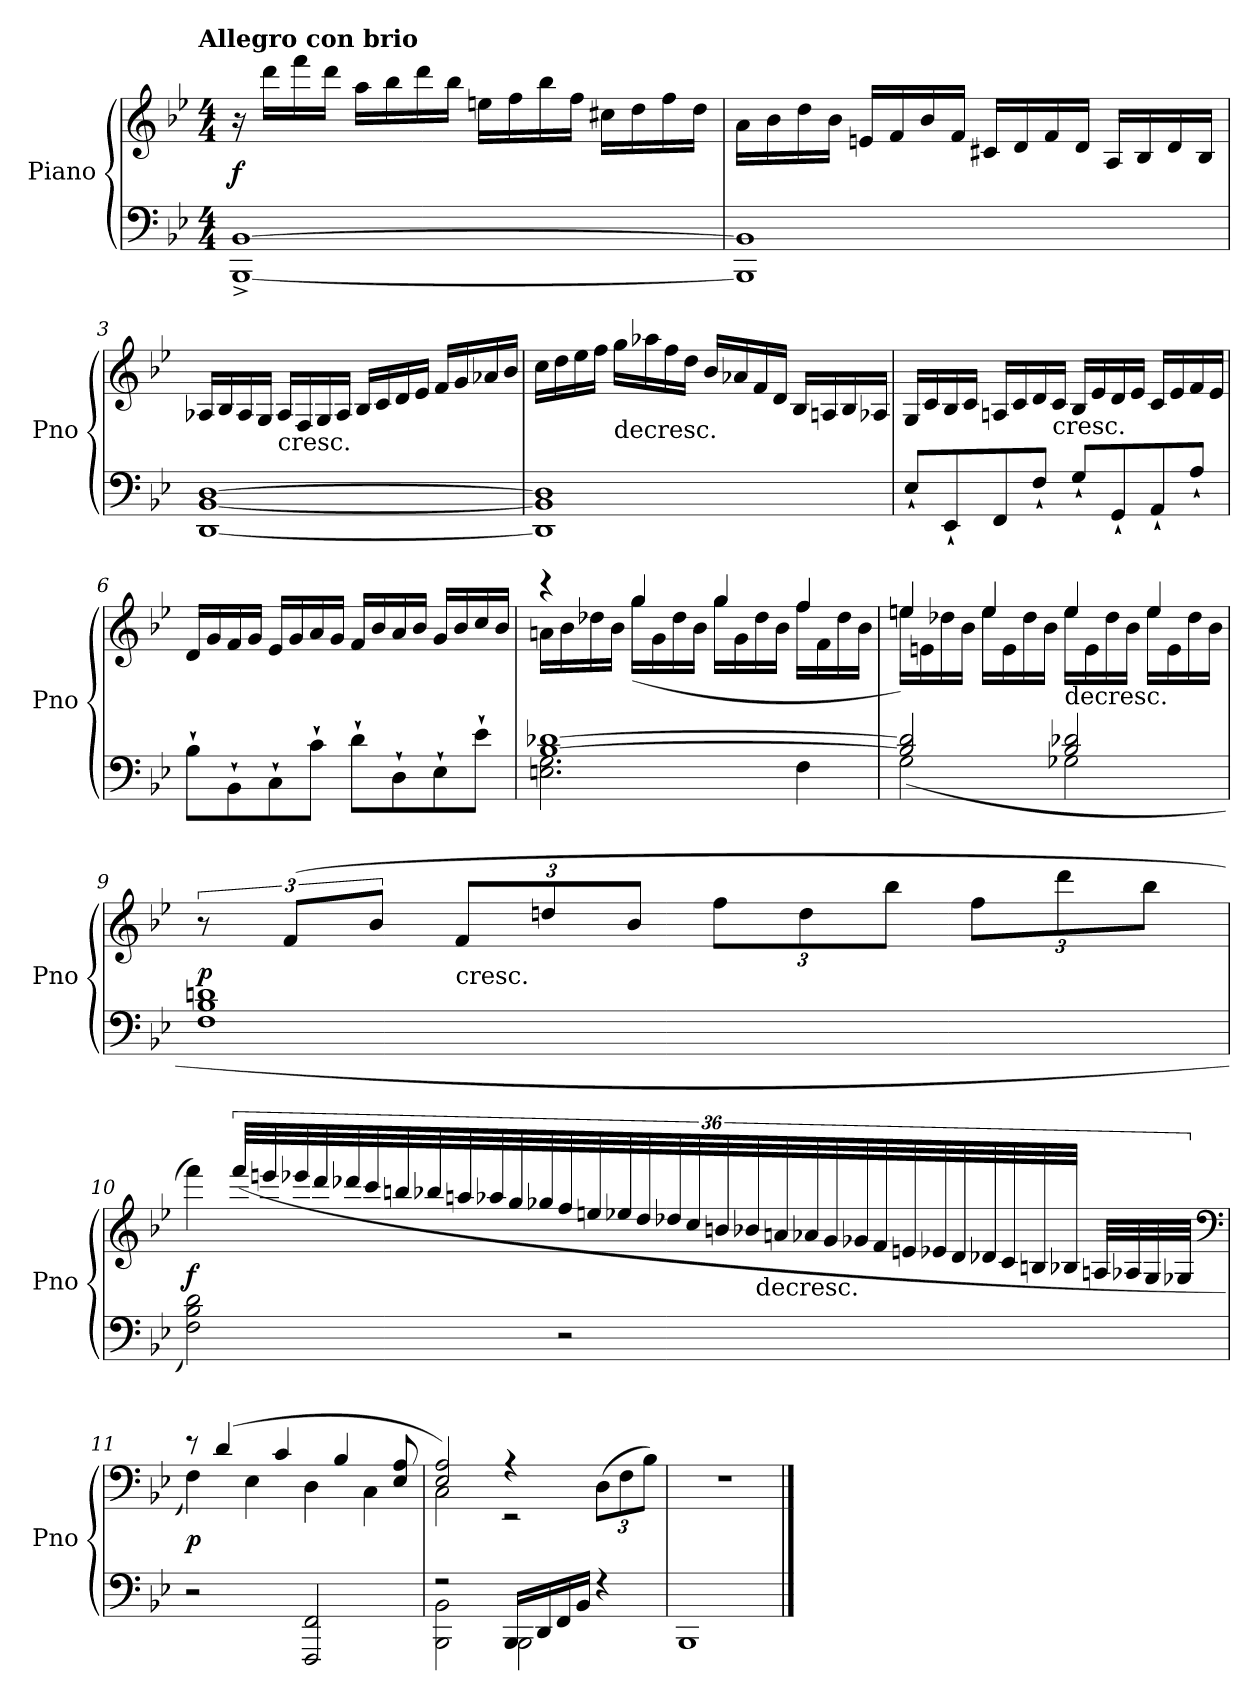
**kern	**kern	**dynam
*part1	*part1	*part1
*staff2	*staff1	*staff1/2
*I"Piano	*	*
*I'Pno	*	*
*clefF4	*clefG2	*
*k[b-e-]	*k[b-e-]	*
*B-:	*B-:	*
!!LO:TX:omd:t=Allegro con brio
*M4/4	*M4/4	*
*MM132	*MM132	*
=1	=1	=1
[1BBB-^ [1BB-^	16r	f
.	16ddd\LL	.
.	16fff\	.
.	16ddd\JJ	.
.	16aa\LL	.
.	16bb-\	.
.	16ddd\	.
.	16bb-\JJ	.
.	16een\LL	.
.	16ff\	.
.	16bb-\	.
.	16ff\JJ	.
.	16cc#X\LL	.
.	16dd\	.
.	16ff\	.
.	16dd\JJ	.
=2	=2	=2
1BBB-] 1BB-]	16a\LL	.
.	16b-\	.
.	16dd\	.
.	16b-\JJ	.
.	16en/LL	.
.	16f/	.
.	16b-/	.
.	16f/JJ	.
.	16c#X/LL	.
.	16d/	.
.	16f/	.
.	16d/JJ	.
.	16A/LL	.
.	16B-/	.
.	16d/	.
.	16B-/JJ	.
=3	=3	=3
[1DD [1BB- [1D	16A-X/LL	.
.	16B-/	.
.	16A-/	.
.	16G/JJ	.
!	!LO:TX:c:t=cresc.	!
.	16A-/LL	.
.	16F/	.
.	16G/	.
.	16A-/JJ	.
.	16B-/LL	.
.	16c/	.
.	16d/	.
.	16e-/JJ	.
.	16f/LL	.
.	16g/	.
.	16a-X/	.
.	16b-/JJ	.
=4	=4	=4
1DD] 1BB-] 1D]	16cc\LL	.
.	16dd\	.
.	16ee-\	.
.	16ff\JJ	.
!	!LO:TX:c:t=decresc.	!
.	16gg\LL	.
.	16aa-X\	.
.	16ff\	.
.	16dd\JJ	.
.	16b-/LL	.
.	16a-X/	.
.	16f/	.
.	16d/JJ	.
.	16B-/LL	.
.	16An/	.
.	16B-/	.
.	16A-X/JJ	.
=5	=5	=5
8E-`/L	16G/LL	.
.	16c/	.
8EE-`/	16B-/	.
.	16c/JJ	.
8FF/	16An/LL	.
.	16c/	.
8F`/J	16d/	.
!	!LO:TX:c:t=cresc.	!
.	16c/JJ	.
8G`/L	16B-/LL	.
.	16e-/	.
8GG`/	16d/	.
.	16e-/JJ	.
8AA`/	16c/LL	.
.	16e-/	.
8A`/J	16f/	.
.	16e-/JJ	.
=6	=6	=6
8B-`\L	16d/LL	.
.	16g/	.
8BB-`\	16f/	.
.	16g/JJ	.
8C`\	16e-/LL	.
.	16g/	.
8c`\J	16a/	.
.	16g/JJ	.
8d`\L	16f/LL	.
.	16b-/	.
8D`\	16a/	.
.	16b-/JJ	.
8E-`\	16g/LL	.
.	16b-/	.
8e-`\J	16cc/	.
.	16b-/JJ	.
=7	=7	=7
*^	*^	*
[1B- [1d-X	2.En\ 2.G\	4r	16an\LL	.
.	.	.	16b-\	.
.	.	.	16dd-X\	.
.	.	.	16b-\JJ	.
.	.	4gg/	(16gg\LL	.
.	.	.	16g\	.
.	.	.	16dd-\	.
.	.	.	16b-\JJ	.
.	.	4gg/	16gg\LL	.
.	.	.	16g\	.
.	.	.	16dd-\	.
.	.	.	16b-\JJ	.
.	4F\	4ff/	16ff\LL	.
.	.	.	16f\	.
.	.	.	16dd-\	.
.	.	.	16b-\JJ	.
=8	=8	=8	=8	=8
2B-]/ 2d-]/	(2G\	4een/	16een\LL)	.
.	.	.	16en\	.
.	.	.	16dd-X\	.
.	.	.	16b-\JJ	.
.	.	4ee/	16ee\LL	.
.	.	.	16e\	.
.	.	.	16dd-\	.
.	.	.	16b-\JJ	.
!	!	!LO:TX:c:t=decresc.	!	!
2B-/ 2d-X/	2G-X\	4ee/	16ee\LL	.
.	.	.	16e\	.
.	.	.	16dd-\	.
.	.	.	16b-\JJ	.
.	.	4ee/	16ee\LL	.
.	.	.	16e\	.
.	.	.	16dd-\	.
.	.	.	16b-\JJ	.
*v	*v	*	*	*
*	*v	*v	*
=9	=9	=9
1F 1B- 1dn	12r	p
.	(12f/L	.
.	12b-/J	.
!	!LO:TX:c:t=cresc.	!
.	12f/L	.
.	12ddn/	.
.	12b-/J	.
.	12ff\L	.
.	12dd\	.
.	12bb-\J	.
.	12ff\L	.
.	12ddd\	.
.	12bb-\J	.
=10	=10	=10
*	*MM108	*
2F\ 2B-\ 2d\)	4fff\)	f
.	(48fff/LLL	.
.	48eeen/	.
.	48eee-X/	.
.	48ddd/	.
.	48ddd-X/	.
.	48ccc/	.
.	48bbn/	.
.	48bb-X/	.
.	48aan/	.
.	48aa-X/	.
.	48gg/	.
.	48gg-X/	.
2r	48ff/	.
.	48een/	.
.	48ee-X/	.
.	48dd/	.
.	48dd-X/	.
.	48cc/	.
.	48bn/	.
.	48b-X/	.
!	!LO:TX:c:t=decresc.	!
.	48an/	.
.	48a-X/	.
.	48g/	.
.	48g-X/	.
.	48f/	.
.	48en/	.
.	48e-X/	.
.	48d/	.
.	48d-X/	.
.	48c/	.
.	48Bn/	.
.	48B-X/JJJ	.
.	48An/LLL	.
.	48A-X/	.
.	48G/	.
.	48G-X/JJJ	.
*	*clefF4	*
=11	=11	=11
*	*MM132	*
*	*^	*
2r	8r	4F\)	p
.	(4d/	.	.
.	.	4E-\	.
.	4c/	.	.
2FFF/ 2FF/	.	4D\	.
.	4B-/	.	.
.	.	4C\	.
.	8E-/ 8A/	.	.
=12	=12	=12	=12
*^	*	*	*
2r	2BBB-\ 2BB-\	2E-/ 2A/)	2C\	.
16BBB-/LL	2BBB-\	4r	2r	.
16DD/	.	.	.	.
16FF/	.	.	.	.
16BB-/JJ	.	.	.	.
4r	.	(12D\L	.	.
.	.	12F\	.	.
.	.	12B-\J)	.	.
*v	*v	*	*	*
*	*v	*v	*
=13	=13	=13
1BBB-	1r	.
==	==	==
*-	*-	*-
